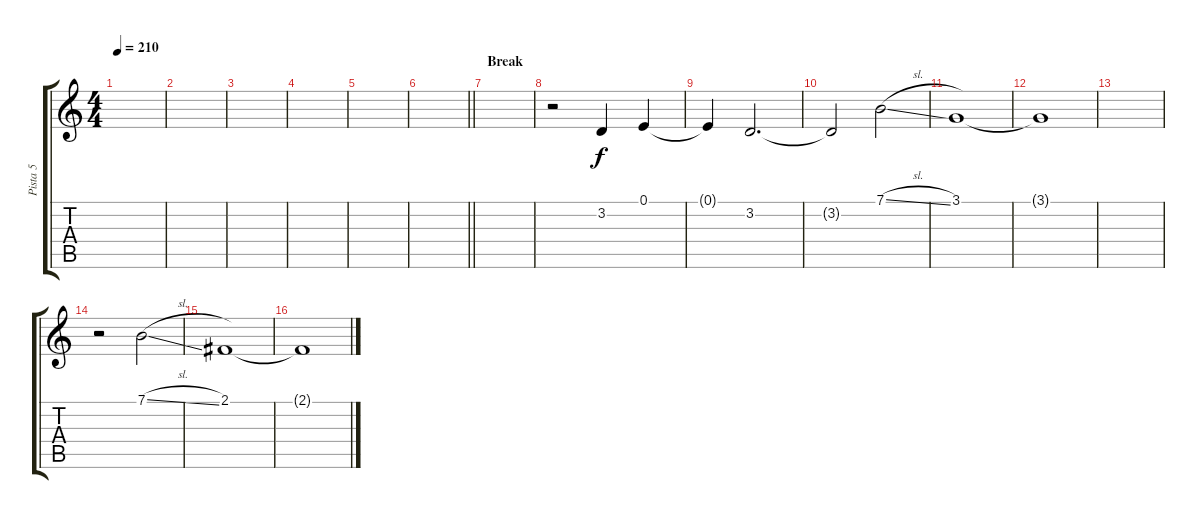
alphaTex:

\track ("Pista 5" "Pista 5") {instrument lead2sawtooth}
\staff {score tabs}
\tuning (E4 B3 G3 D3 A2 E2) {hide}
\ts (4 4)
\tempo 210
\clef g2
\ks c
|
|
|
|
|
\barLineRight lightlight
|
\section ("" "Break")
|
r.2 3.2.4 0.1.4 |
0.1{t}.4 3.2.2{d} |
3.2{t}.2 7.1{sl}.2 |
3.1.1 |
3.1{t}.1 |
|
r.2 7.1{sl}.2 |
2.1.1 |
2.1{t}.1
